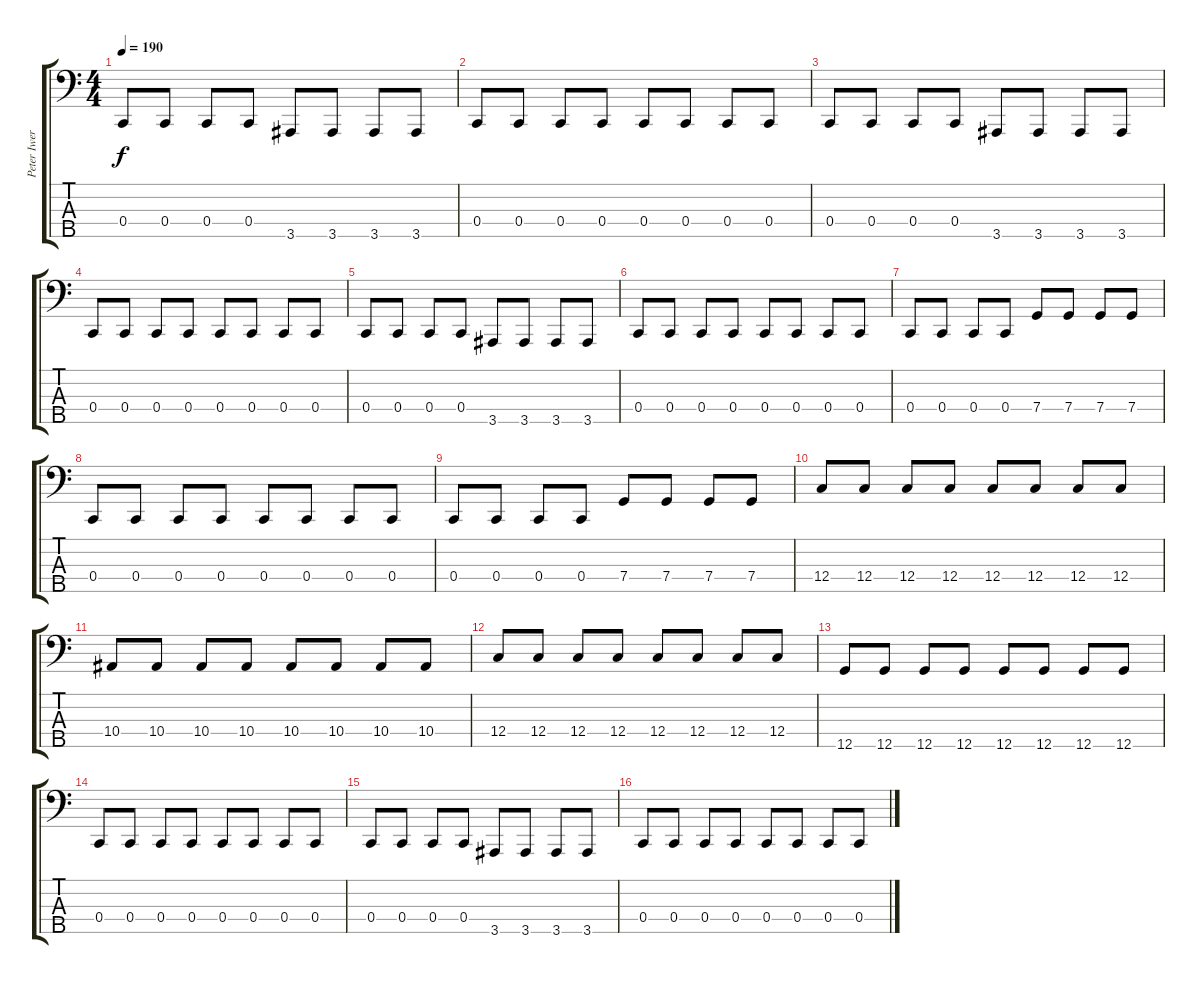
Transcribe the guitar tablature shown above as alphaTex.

\track ("Peter Iwers" "Peter Iwer") {instrument electricbasspick}
\staff {score tabs}
\tuning (E2 Bb1 F1 C1 G0) {hide}
\ts (4 4)
\tempo 190
\clef f4
\ks c
0.4.8{dy f} 0.4.8 0.4.8 0.4.8 3.5.8 3.5.8 3.5.8 3.5.8 |
0.4.8 0.4.8 0.4.8 0.4.8 0.4.8 0.4.8 0.4.8 0.4.8 |
0.4.8 0.4.8 0.4.8 0.4.8 3.5.8 3.5.8 3.5.8 3.5.8 |
0.4.8 0.4.8 0.4.8 0.4.8 0.4.8 0.4.8 0.4.8 0.4.8 |
0.4.8 0.4.8 0.4.8 0.4.8 3.5.8 3.5.8 3.5.8 3.5.8 |
0.4.8 0.4.8 0.4.8 0.4.8 0.4.8 0.4.8 0.4.8 0.4.8 |
0.4.8 0.4.8 0.4.8 0.4.8 7.4.8 7.4.8 7.4.8 7.4.8 |
0.4.8 0.4.8 0.4.8 0.4.8 0.4.8 0.4.8 0.4.8 0.4.8 |
0.4.8 0.4.8 0.4.8 0.4.8 7.4.8 7.4.8 7.4.8 7.4.8 |
12.4.8 12.4.8 12.4.8 12.4.8 12.4.8 12.4.8 12.4.8 12.4.8 |
10.4.8 10.4.8 10.4.8 10.4.8 10.4.8 10.4.8 10.4.8 10.4.8 |
12.4.8 12.4.8 12.4.8 12.4.8 12.4.8 12.4.8 12.4.8 12.4.8 |
12.5.8 12.5.8 12.5.8 12.5.8 12.5.8 12.5.8 12.5.8 12.5.8 |
0.4.8 0.4.8 0.4.8 0.4.8 0.4.8 0.4.8 0.4.8 0.4.8 |
0.4.8 0.4.8 0.4.8 0.4.8 3.5.8 3.5.8 3.5.8 3.5.8 |
0.4.8 0.4.8 0.4.8 0.4.8 0.4.8 0.4.8 0.4.8 0.4.8
